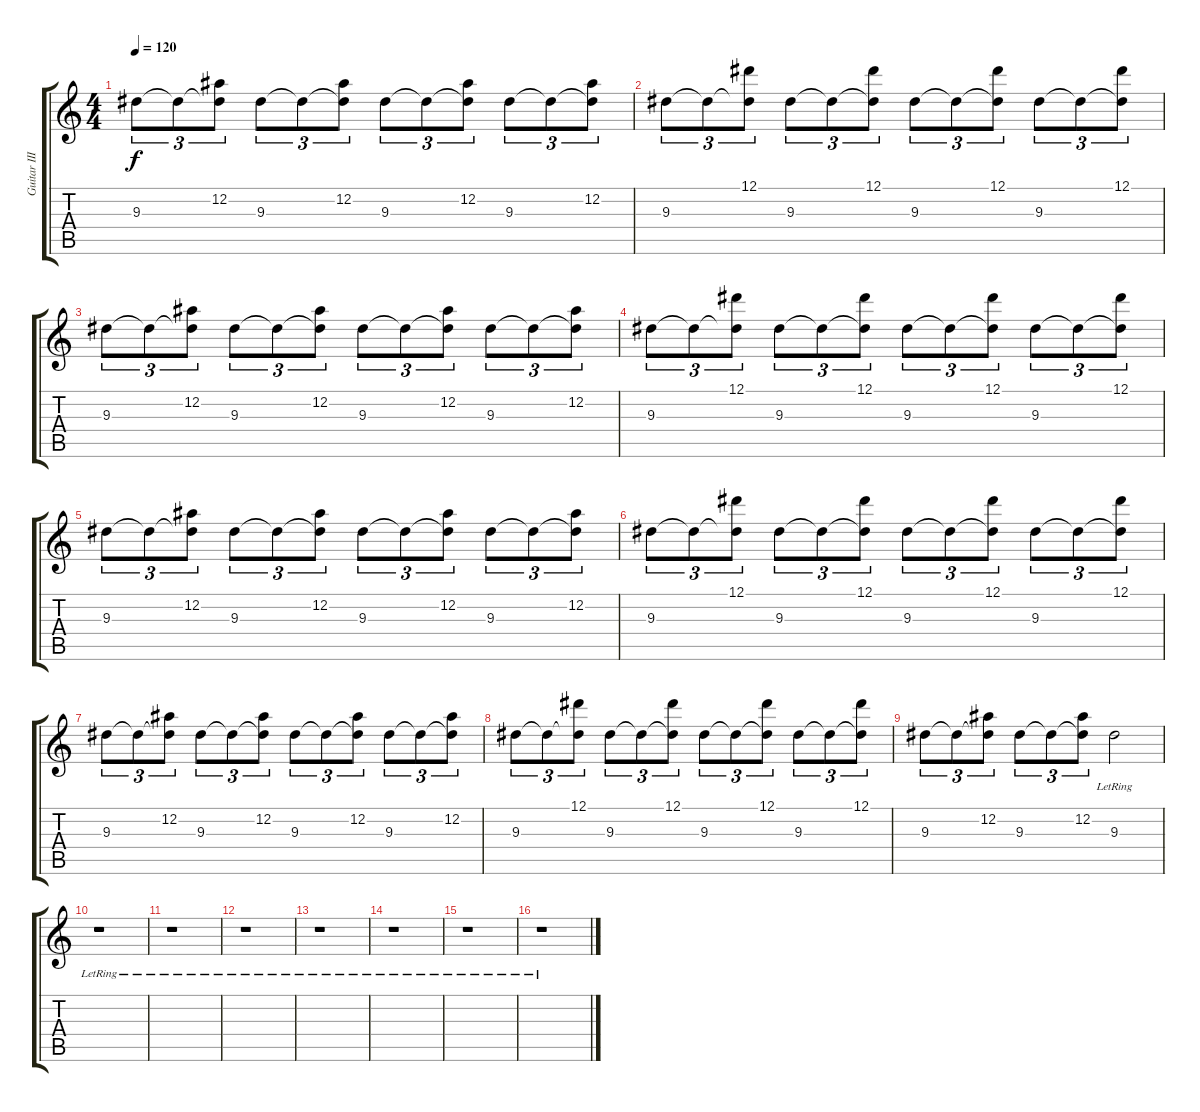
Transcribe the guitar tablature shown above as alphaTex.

\track ("Guitar III" "Guitar III") {instrument acousticguitarsteel}
\staff {score tabs}
\tuning (Eb4 Bb3 Gb3 Db3 Ab2 Eb2) {hide}
\ts (4 4)
\tempo 120
\clef g2
\ks c
9.3.8{tu (3 2) dy f} 9.3{t}.8{tu (3 2)} (12.2 9.3{t}).8{tu (3 2)} 9.3.8{tu (3 2)} 9.3{t}.8{tu (3 2)} (12.2 9.3{t}).8{tu (3 2)} 9.3.8{tu (3 2)} 9.3{t}.8{tu (3 2)} (12.2 9.3{t}).8{tu (3 2)} 9.3.8{tu (3 2)} 9.3{t}.8{tu (3 2)} (12.2 9.3{t}).8{tu (3 2)} |
9.3.8{tu (3 2)} 9.3{t}.8{tu (3 2)} (12.1 9.3{t}).8{tu (3 2)} 9.3.8{tu (3 2)} 9.3{t}.8{tu (3 2)} (12.1 9.3{t}).8{tu (3 2)} 9.3.8{tu (3 2)} 9.3{t}.8{tu (3 2)} (12.1 9.3{t}).8{tu (3 2)} 9.3.8{tu (3 2)} 9.3{t}.8{tu (3 2)} (12.1 9.3{t}).8{tu (3 2)} |
9.3.8{tu (3 2)} 9.3{t}.8{tu (3 2)} (12.2 9.3{t}).8{tu (3 2)} 9.3.8{tu (3 2)} 9.3{t}.8{tu (3 2)} (12.2 9.3{t}).8{tu (3 2)} 9.3.8{tu (3 2)} 9.3{t}.8{tu (3 2)} (12.2 9.3{t}).8{tu (3 2)} 9.3.8{tu (3 2)} 9.3{t}.8{tu (3 2)} (12.2 9.3{t}).8{tu (3 2)} |
9.3.8{tu (3 2)} 9.3{t}.8{tu (3 2)} (12.1 9.3{t}).8{tu (3 2)} 9.3.8{tu (3 2)} 9.3{t}.8{tu (3 2)} (12.1 9.3{t}).8{tu (3 2)} 9.3.8{tu (3 2)} 9.3{t}.8{tu (3 2)} (12.1 9.3{t}).8{tu (3 2)} 9.3.8{tu (3 2)} 9.3{t}.8{tu (3 2)} (12.1 9.3{t}).8{tu (3 2)} |
9.3.8{tu (3 2)} 9.3{t}.8{tu (3 2)} (12.2 9.3{t}).8{tu (3 2)} 9.3.8{tu (3 2)} 9.3{t}.8{tu (3 2)} (12.2 9.3{t}).8{tu (3 2)} 9.3.8{tu (3 2)} 9.3{t}.8{tu (3 2)} (12.2 9.3{t}).8{tu (3 2)} 9.3.8{tu (3 2)} 9.3{t}.8{tu (3 2)} (12.2 9.3{t}).8{tu (3 2)} |
9.3.8{tu (3 2)} 9.3{t}.8{tu (3 2)} (12.1 9.3{t}).8{tu (3 2)} 9.3.8{tu (3 2)} 9.3{t}.8{tu (3 2)} (12.1 9.3{t}).8{tu (3 2)} 9.3.8{tu (3 2)} 9.3{t}.8{tu (3 2)} (12.1 9.3{t}).8{tu (3 2)} 9.3.8{tu (3 2)} 9.3{t}.8{tu (3 2)} (12.1 9.3{t}).8{tu (3 2)} |
9.3.8{tu (3 2)} 9.3{t}.8{tu (3 2)} (12.2 9.3{t}).8{tu (3 2)} 9.3.8{tu (3 2)} 9.3{t}.8{tu (3 2)} (12.2 9.3{t}).8{tu (3 2)} 9.3.8{tu (3 2)} 9.3{t}.8{tu (3 2)} (12.2 9.3{t}).8{tu (3 2)} 9.3.8{tu (3 2)} 9.3{t}.8{tu (3 2)} (12.2 9.3{t}).8{tu (3 2)} |
9.3.8{tu (3 2)} 9.3{t}.8{tu (3 2)} (12.1 9.3{t}).8{tu (3 2)} 9.3.8{tu (3 2)} 9.3{t}.8{tu (3 2)} (12.1 9.3{t}).8{tu (3 2)} 9.3.8{tu (3 2)} 9.3{t}.8{tu (3 2)} (12.1 9.3{t}).8{tu (3 2)} 9.3.8{tu (3 2)} 9.3{t}.8{tu (3 2)} (12.1 9.3{t}).8{tu (3 2)} |
9.3.8{tu (3 2)} 9.3{t}.8{tu (3 2)} (12.2 9.3{t}).8{tu (3 2)} 9.3.8{tu (3 2)} 9.3{t}.8{tu (3 2)} (12.2 9.3{t}).8{tu (3 2)} 9.3{lr}.2 |
r.1 |
r.1 |
r.1 |
r.1 |
r.1 |
r.1 |
r.1
